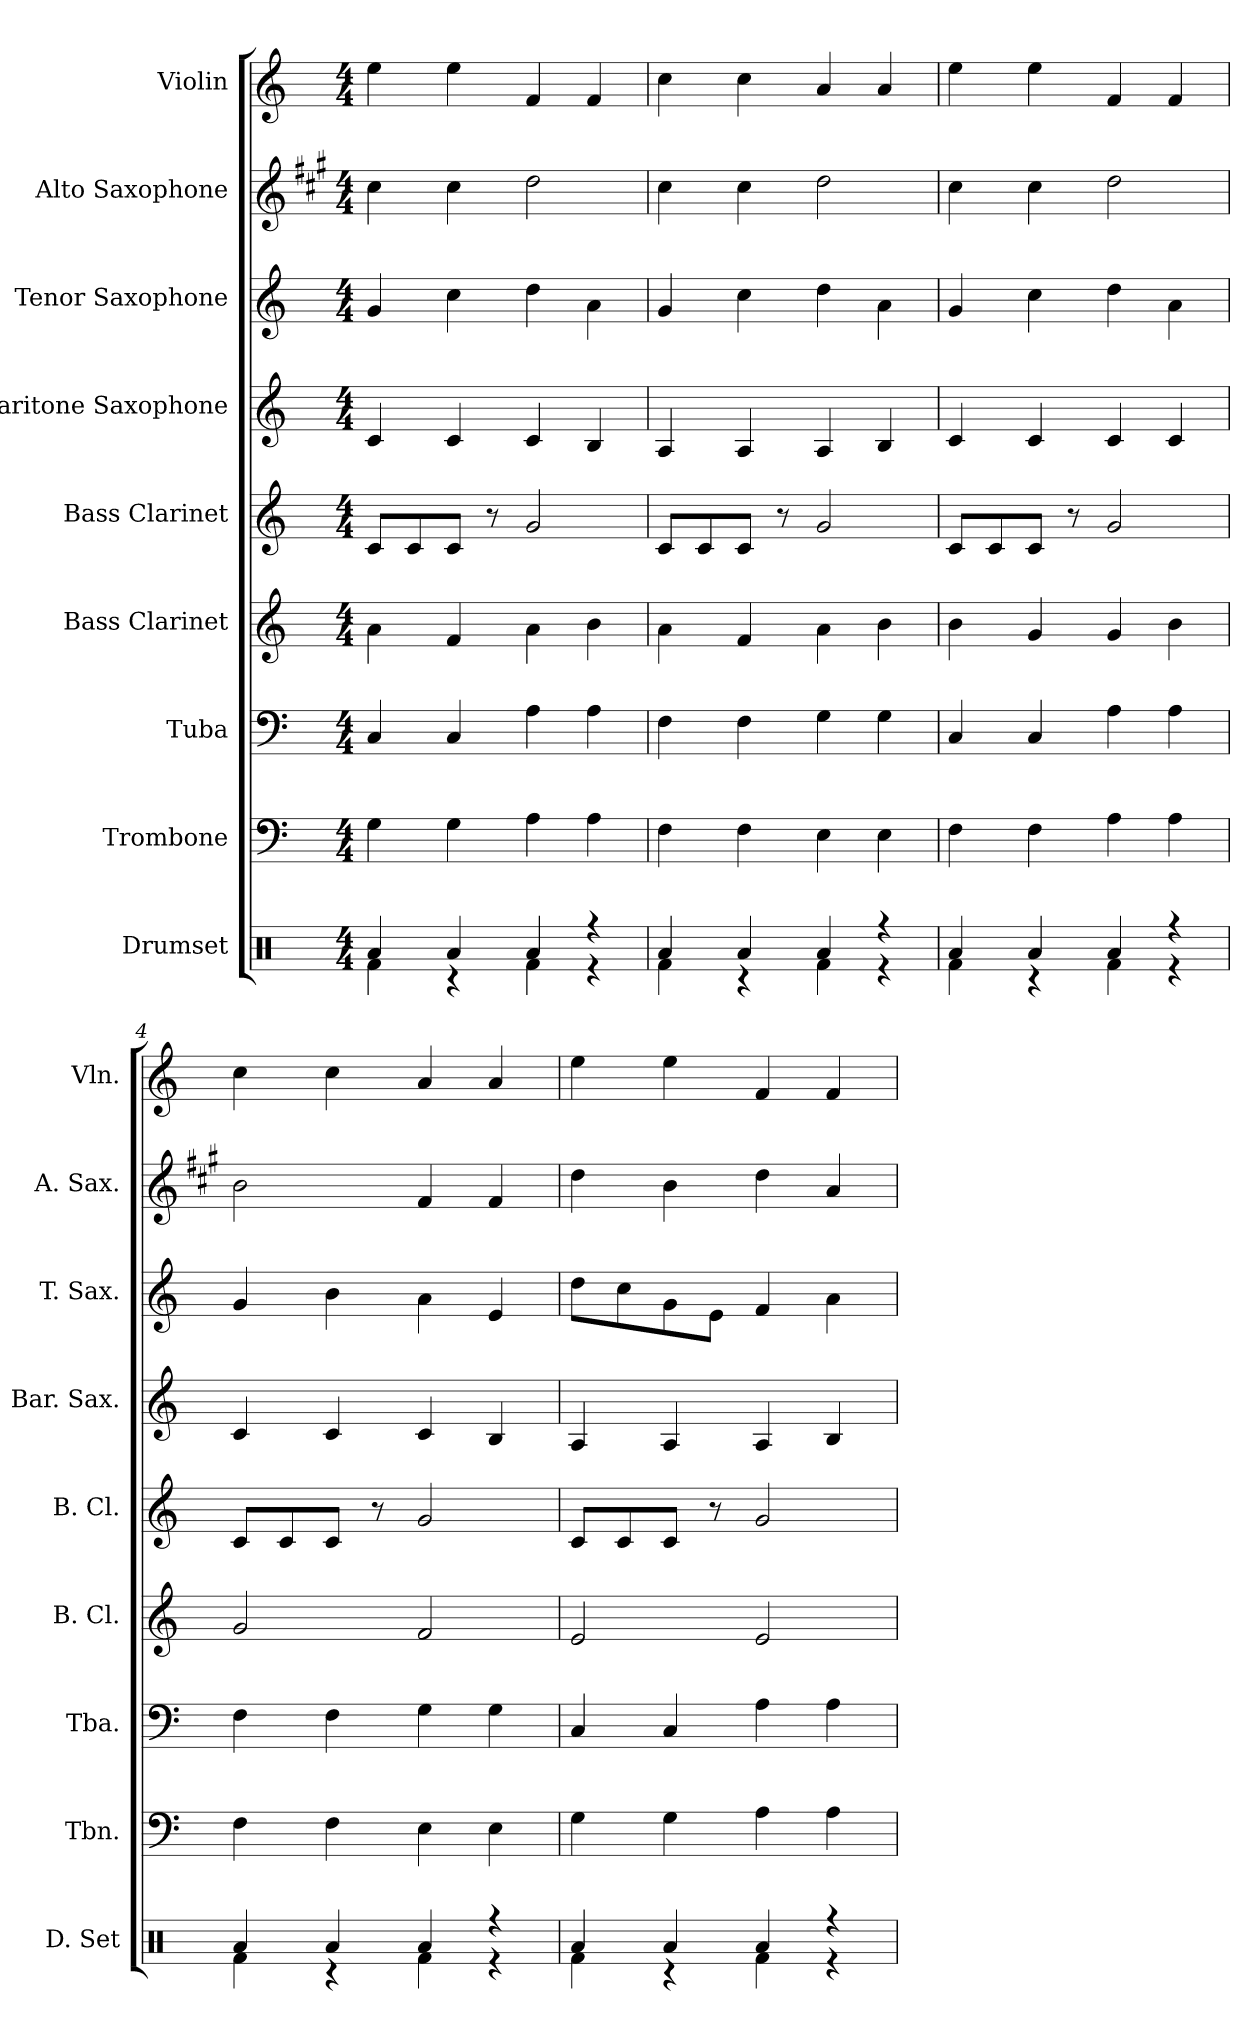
**kern	**kern	**kern	**kern	**kern	**kern	**kern	**kern	**kern
*part9	*part8	*part7	*part6	*part5	*part4	*part3	*part2	*part1
*staff9	*staff8	*staff7	*staff6	*staff5	*staff4	*staff3	*staff2	*staff1
*I"Drumset	*I"Trombone	*I"Tuba	*I"Bass Clarinet	*I"Bass Clarinet	*I"Baritone Saxophone	*I"Tenor Saxophone	*I"Alto Saxophone	*I"Violin
*I'D. Set	*I'Tbn.	*I'Tba.	*I'B. Cl.	*I'B. Cl.	*I'Bar. Sax.	*I'T. Sax.	*I'A. Sax.	*I'Vln.
*clefX	*clefF4	*clefF4	*clefG2	*clefG2	*clefG2	*clefG2	*clefG2	*clefG2
*	*	*	*ITrd8c14	*ITrd8c14	*ITrd12c21	*ITrd8c14	*ITrd5c9	*
*k[]	*k[]	*k[]	*k[]	*k[]	*k[]	*k[]	*k[]	*k[]
*M4/4	*M4/4	*M4/4	*M4/4	*M4/4	*M4/4	*M4/4	*M4/4	*M4/4
=1	=1	=1	=1	=1	=1	=1	=1	=1
*^	*	*	*	*	*	*	*	*
4Ra/	4Rf\	4G\	4C/	4A\	8C/L	4C/	4G/	4e\	4ee\
.	.	.	.	.	8C/	.	.	.	.
4Ra/	4r	4G\	4C/	4F/	8C/J	4C/	4c\	4e\	4ee\
.	.	.	.	.	8r	.	.	.	.
4Ra/	4Rf\	4A\	4A\	4A\	2G/	4C/	4d\	2f\	4f/
4r	4r	4A\	4A\	4B\	.	4BB/	4A\	.	4f/
=2	=2	=2	=2	=2	=2	=2	=2	=2	=2
4Ra/	4Rf\	4F\	4F\	4A\	8C/L	4AA/	4G/	4e\	4cc\
.	.	.	.	.	8C/	.	.	.	.
4Ra/	4r	4F\	4F\	4F/	8C/J	4AA/	4c\	4e\	4cc\
.	.	.	.	.	8r	.	.	.	.
4Ra/	4Rf\	4E\	4G\	4A\	2G/	4AA/	4d\	2f\	4a/
4r	4r	4E\	4G\	4B\	.	4BB/	4A\	.	4a/
=3	=3	=3	=3	=3	=3	=3	=3	=3	=3
4Ra/	4Rf\	4F\	4C/	4B\	8C/L	4C/	4G/	4e\	4ee\
.	.	.	.	.	8C/	.	.	.	.
4Ra/	4r	4F\	4C/	4G/	8C/J	4C/	4c\	4e\	4ee\
.	.	.	.	.	8r	.	.	.	.
4Ra/	4Rf\	4A\	4A\	4G/	2G/	4C/	4d\	2f\	4f/
4r	4r	4A\	4A\	4B\	.	4C/	4A\	.	4f/
=4	=4	=4	=4	=4	=4	=4	=4	=4	=4
4Ra/	4Rf\	4F\	4F\	2G/	8C/L	4C/	4G/	2d\	4cc\
.	.	.	.	.	8C/	.	.	.	.
4Ra/	4r	4F\	4F\	.	8C/J	4C/	4B\	.	4cc\
.	.	.	.	.	8r	.	.	.	.
4Ra/	4Rf\	4E\	4G\	2F/	2G/	4C/	4A\	4A/	4a/
4r	4r	4E\	4G\	.	.	4BB/	4E/	4A/	4a/
=5	=5	=5	=5	=5	=5	=5	=5	=5	=5
4Ra/	4Rf\	4G\	4C/	2E/	8C/L	4AA/	8d\L	4f\	4ee\
.	.	.	.	.	8C/	.	8c\	.	.
4Ra/	4r	4G\	4C/	.	8C/J	4AA/	8G\	4d\	4ee\
.	.	.	.	.	8r	.	8E\J	.	.
4Ra/	4Rf\	4A\	4A\	2E/	2G/	4AA/	4F/	4f\	4f/
4r	4r	4A\	4A\	.	.	4BB/	4A\	4c/	4f/
*v	*v	*	*	*	*	*	*	*	*
=	=	=	=	=	=	=	=	=
*-	*-	*-	*-	*-	*-	*-	*-	*-
